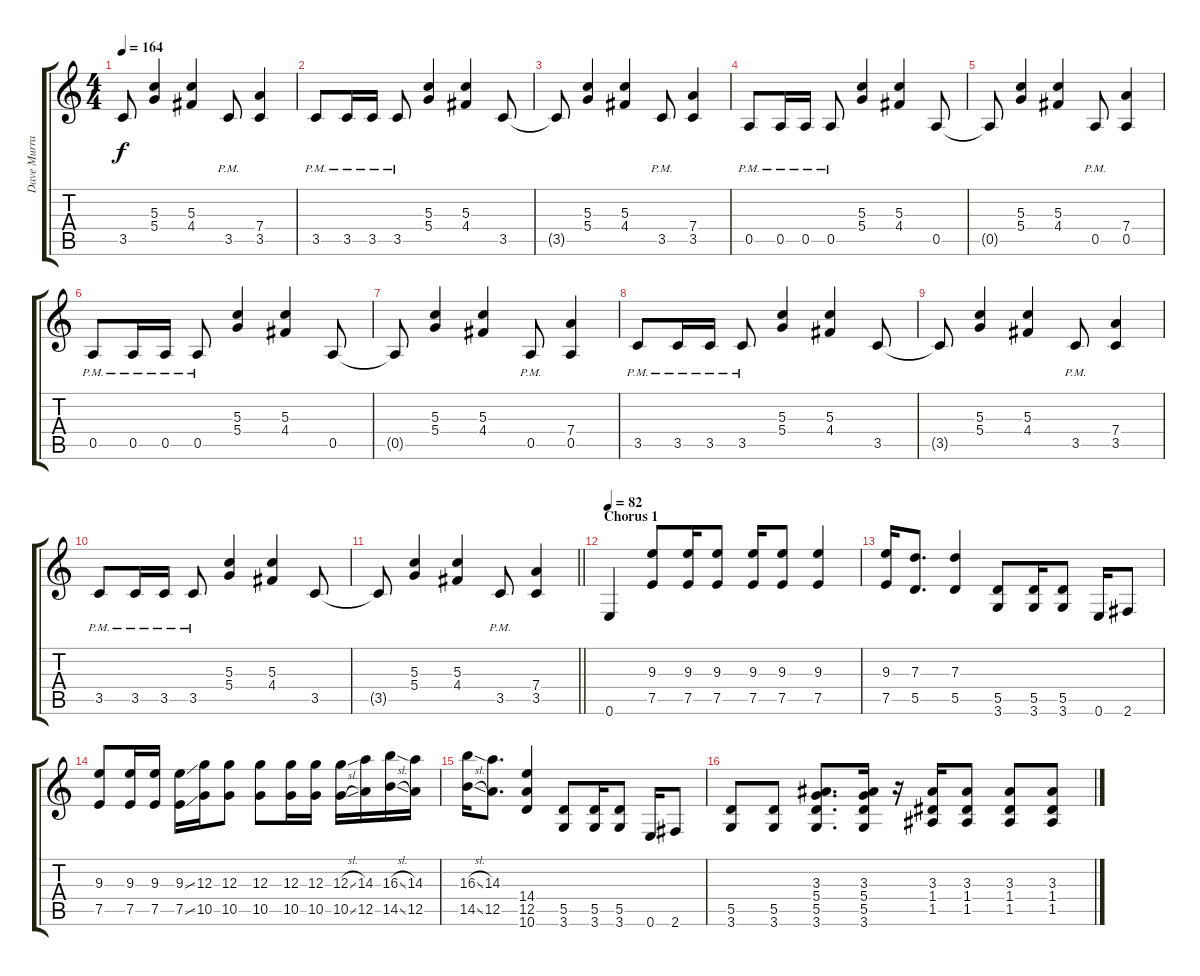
\track ("Dave Murray" "Dave Murra") {instrument overdrivenguitar}
\staff {score tabs}
\tuning (E4 B3 G3 D3 A2 E2) {hide}
\ts (4 4)
\tempo 164
\clef g2
\ks c
3.5{t}.8{dy f} (5.3 5.4).4 (5.3 4.4).4 3.5{pm}.8 (7.4 3.5).4 |
3.5{pm}.8 3.5{pm}.16 3.5{pm}.16 3.5{pm}.8 (5.3 5.4).4 (5.3 4.4).4 3.5.8 |
3.5{t}.8 (5.3 5.4).4 (5.3 4.4).4 3.5{pm}.8 (7.4 3.5).4 |
0.5{pm}.8 0.5{pm}.16 0.5{pm}.16 0.5{pm}.8 (5.3 5.4).4 (5.3 4.4).4 0.5.8 |
0.5{t}.8 (5.3 5.4).4 (5.3 4.4).4 0.5{pm}.8 (7.4 0.5).4 |
0.5{pm}.8 0.5{pm}.16 0.5{pm}.16 0.5{pm}.8 (5.3 5.4).4 (5.3 4.4).4 0.5.8 |
0.5{t}.8 (5.3 5.4).4 (5.3 4.4).4 0.5{pm}.8 (7.4 0.5).4 |
3.5{pm}.8 3.5{pm}.16 3.5{pm}.16 3.5{pm}.8 (5.3 5.4).4 (5.3 4.4).4 3.5.8 |
3.5{t}.8 (5.3 5.4).4 (5.3 4.4).4 3.5{pm}.8 (7.4 3.5).4 |
3.5{pm}.8 3.5{pm}.16 3.5{pm}.16 3.5{pm}.8 (5.3 5.4).4 (5.3 4.4).4 3.5.8 |
\barLineRight lightlight
3.5{t}.8 (5.3 5.4).4 (5.3 4.4).4 3.5{pm}.8 (7.4 3.5).4 |
\section ("" "Chorus 1")
\tempo 82
0.6.4 (9.3 7.5).8 (9.3 7.5).16 (9.3 7.5).8 (9.3 7.5).16 (9.3 7.5).8 (9.3 7.5).4 |
(9.3 7.5).16 (7.3 5.5).8{d} (7.3 5.5).4 (5.5 3.6).8 (5.5 3.6).16 (5.5 3.6).8 0.6.16 2.6.8 |
(9.3 7.5).8 (9.3 7.5).16 (9.3 7.5).16 (9.3{ss} 7.5{ss}).16 (12.3 10.5).16 (12.3 10.5).8 (12.3 10.5).8 (12.3 10.5).16 (12.3 10.5).16 (12.3{sl} 10.5{sl}).16 (14.3 12.5).16 (16.3{sl} 14.5{sl}).16 (14.3 12.5).16 |
(16.3{sl} 14.5{sl}).16 (14.3 12.5).8{d} (14.4 12.5 10.6).4 (5.5 3.6).8 (5.5 3.6).16 (5.5 3.6).8 0.6.16 2.6.8 |
(5.5 3.6).8 (5.5 3.6).8 (3.3 5.4 5.5 3.6).8{d} (3.3 5.4 5.5 3.6).16 r.16 (3.3 1.4 1.5).16 (3.3 1.4 1.5).8 (3.3 1.4 1.5).8 (3.3 1.4 1.5).8
